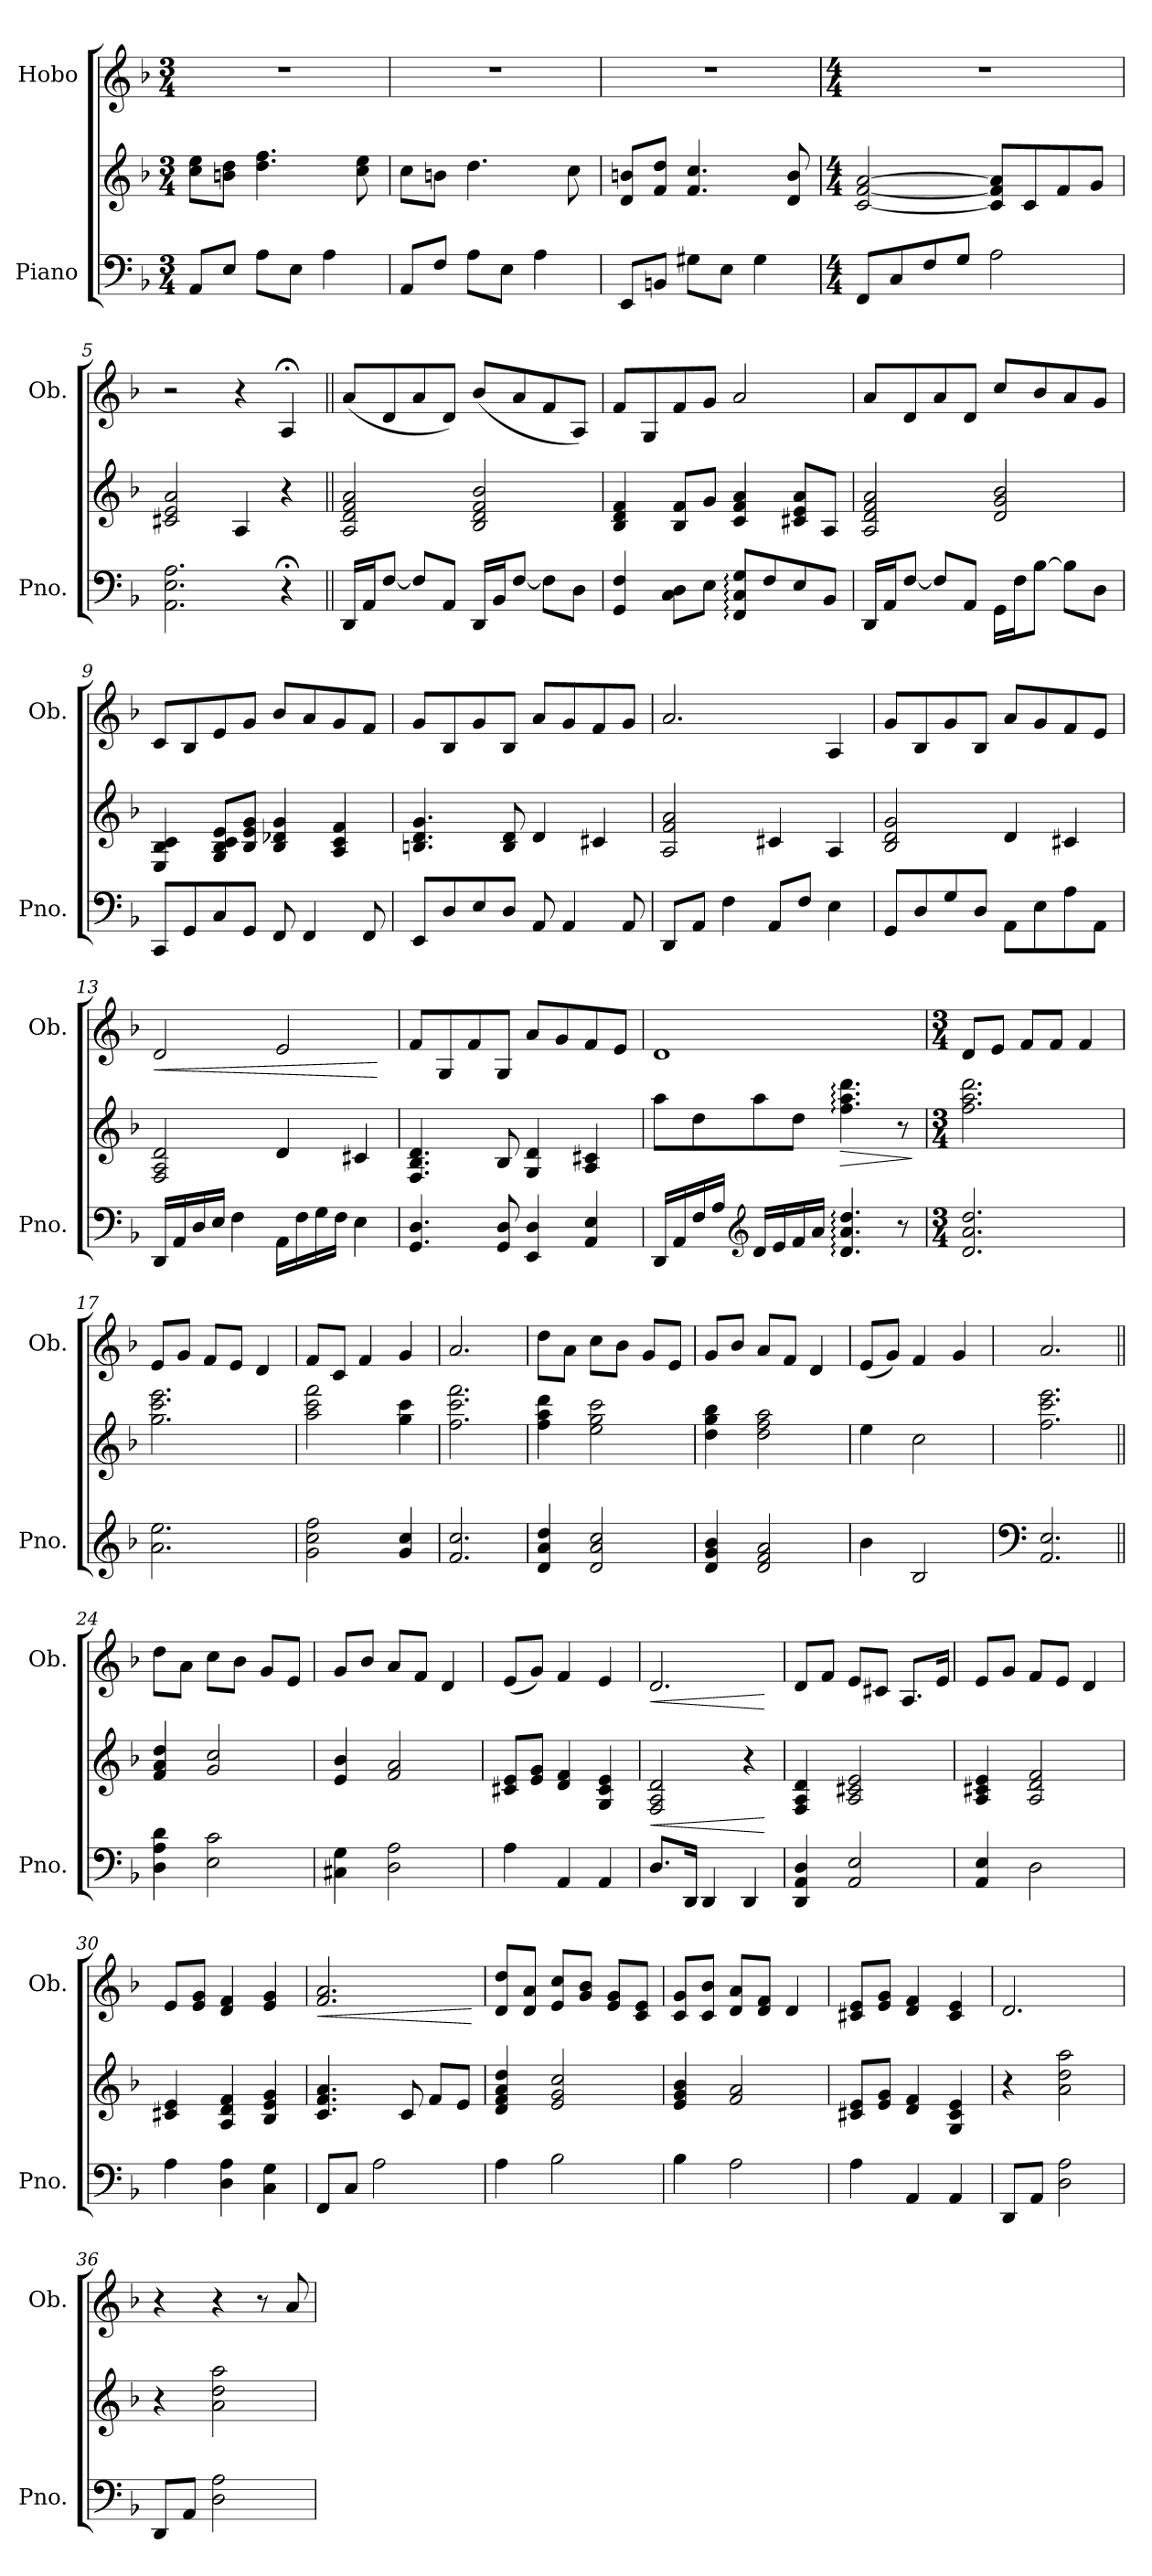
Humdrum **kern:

**kern	**kern	**dynam	**kern	**dynam
*part2	*part2	*part2	*part1	*part1
*staff3	*staff2	*staff2/3	*staff1	*staff1
*I"Piano	*	*	*I"Hobo	*
*I'Pno.	*	*	*I'Ob.	*
*clefF4	*clefG2	*	*clefG2	*
*k[b-]	*k[b-]	*	*k[b-]	*
*M3/4	*M3/4	*	*M3/4	*
*MM60	*MM60	*	*MM60	*
=1	=1	=1	=1	=1
8AA/L	8cc\ 8ee\L	.	2.r	.
8E/J	8bn\ 8dd\J	.	.	.
8A\L	4.dd\ 4.ff\	.	.	.
8E\J	.	.	.	.
4A\	.	.	.	.
.	8cc\ 8ee\	.	.	.
=2	=2	=2	=2	=2
8AA/L	8cc\L	.	2.r	.
8F/J	8bn\J	.	.	.
8A\L	4.dd\	.	.	.
8E\J	.	.	.	.
4A\	.	.	.	.
.	8cc\	.	.	.
=3	=3	=3	=3	=3
8EE/L	8d/ 8bn/L	.	2.r	.
8BBn/J	8f/ 8dd/J	.	.	.
8G#X\L	4.f/ 4.cc/	.	.	.
8E\J	.	.	.	.
4G#\	.	.	.	.
.	8d/ 8b/	.	.	.
=4	=4	=4	=4	=4
*M4/4	*M4/4	*	*M4/4	*
8FF/L	[2c/ [2f/ [2a/	.	1r	.
8C/	.	.	.	.
8F/	.	.	.	.
8G/J	.	.	.	.
2A\	8c/] 8f/] 8a/]L	.	.	.
.	8c/	.	.	.
.	8f/	.	.	.
.	8g/J	.	.	.
=5	=5	=5	=5	=5
2.AA\ 2.E\ 2.A\	2c#X/ 2e/ 2a/	.	2r	.
.	4A/	.	4r	.
4r;<	4r	.	4A;</	.
!!LO:LB:g=z
=6||	=6||	=6||	=6||	=6||
*	*	*	*MM52	*
16DD/LL	2A/ 2d/ 2f/ 2a/	.	(8a/L	.
16AA/J	.	.	.	.
[8F/J	.	.	8d/	.
8F/L]	.	.	8a/	.
8AA/J	.	.	8d/J)	.
16DD/LL	2B-/ 2d/ 2f/ 2b-/	.	(8b-/L	.
16BB-/J	.	.	.	.
[8F/J	.	.	8a/	.
8F\L]	.	.	8f/	.
8D\J	.	.	8A/J)	.
=7	=7	=7	=7	=7
4GG/ 4F/	4B-/ 4d/ 4f/	.	8f/L	.
.	.	.	8G/	.
8C\ 8D\L	8B-/ 8f/L	.	8f/	.
8E\J	8g/J	.	8g/J	.
8FF/: 8C/: 8G/:L	4c/ 4f/ 4a/	.	2a/	.
8F/	.	.	.	.
8E/	8c#X/ 8e/ 8a/L	.	.	.
8BB-/J	8A/J	.	.	.
=8	=8	=8	=8	=8
16DD/LL	2A/ 2d/ 2f/ 2a/	.	8a/L	.
16AA/J	.	.	.	.
[8F/J	.	.	8d/	.
8F/L]	.	.	8a/	.
8AA/J	.	.	8d/J	.
16GG\LL	2d/ 2g/ 2b-/	.	8cc/L	.
16F\J	.	.	.	.
[8B-\J	.	.	8b-/	.
8B-\L]	.	.	8a/	.
8D\J	.	.	8g/J	.
=9	=9	=9	=9	=9
8CC/L	4E/ 4B-/ 4c/	.	8c/L	.
8GG/	.	.	8B-/	.
8C/	8G/ 8B-/ 8c/ 8e/L	.	8e/	.
8GG/J	8B-/ 8e/ 8g/J	.	8g/J	.
8FF/	4B-/ 4d-X/ 4g/	.	8b-/L	.
4FF/	.	.	8a/	.
.	4A/ 4c/ 4f/	.	8g/	.
8FF/	.	.	8f/J	.
!!LO:LB:g=z
=10	=10	=10	=10	=10
8EE/L	4.Bn/ 4.d/ 4.g/	.	8g/L	.
8D/	.	.	8B-/	.
8E/	.	.	8g/	.
8D/J	8B/ 8d/	.	8B-/J	.
8AA/	4d/	.	8a/L	.
4AA/	.	.	8g/	.
.	4c#X/	.	8f/	.
8AA/	.	.	8g/J	.
=11	=11	=11	=11	=11
8DD/L	2A/ 2f/ 2a/	.	2.a/	.
8AA/J	.	.	.	.
4F\	.	.	.	.
8AA/L	4c#X/	.	.	.
8F/J	.	.	.	.
4E\	4A/	.	4A/	.
=12	=12	=12	=12	=12
8GG/L	2B-/ 2d/ 2g/	.	8g/L	.
8D/	.	.	8B-/	.
8G/	.	.	8g/	.
8D/J	.	.	8B-/J	.
8AA\L	4d/	.	8a/L	.
8E\	.	.	8g/	.
8A\	4c#X/	.	8f/	.
8AA\J	.	.	8e/J	.
=13	=13	=13	=13	=13
!	!	!	!	!LO:HP:b
16DD/LL	2F/ 2A/ 2d/	.	2d/	<
16AA/	.	.	.	.
16D/	.	.	.	.
16E/JJ	.	.	.	.
4F\	.	.	.	.
16AA\LL	4d/	.	2e/	.
16F\	.	.	.	.
16G\	.	.	.	.
16F\JJ	.	.	.	.
4E\	4c#X/	.	.	.
.	.	.	.	[
!!LO:LB:g=z
=14	=14	=14	=14	=14
4.GG/ 4.D/	4.F/ 4.B-/ 4.d/	.	8f/L	.
.	.	.	8G/	.
.	.	.	8f/	.
8GG/ 8D/	8B-/	.	8G/J	.
4EE/ 4D/	4G/ 4d/	.	8a/L	.
.	.	.	8g/	.
4AA/ 4E/	4A/ 4c#X/	.	8f/	.
.	.	.	8e/J	.
=15	=15	=15	=15	=15
16DD/LL	8aa\L	.	1d	.
16AA/	.	.	.	.
16F/	8dd\	.	.	.
16A/JJ	.	.	.	.
*clefG2	*	*	*	*
16d/LL	8aa\	.	.	.
16e/	.	.	.	.
16f/	8dd\J	.	.	.
16a/JJ	.	.	.	.
!	!	!LO:HP:b	!	!
4.d/: 4.a/: 4.dd/:	4.ff\: 4.aa\: 4.ddd\:	>	.	.
8r	8r	.	.	.
.	.	]	.	.
=16	=16	=16	=16	=16
*M3/4	*M3/4	*	*M3/4	*
*	*	*	*MM80	*
2.d/ 2.a/ 2.dd/	2.ff\ 2.aa\ 2.ddd\	.	8d/L	.
.	.	.	8e/J	.
.	.	.	8f/L	.
.	.	.	8f/J	.
.	.	.	4f/	.
=17	=17	=17	=17	=17
2.a\ 2.ee\	2.gg\ 2.ccc\ 2.eee\	.	8e/L	.
.	.	.	8g/J	.
.	.	.	8f/L	.
.	.	.	8e/J	.
.	.	.	4d/	.
=18	=18	=18	=18	=18
2g\ 2cc\ 2ff\	2aa\ 2ccc\ 2fff\	.	8f/L	.
.	.	.	8c/J	.
.	.	.	4f/	.
4g/ 4cc/	4gg\ 4ccc\	.	4g/	.
=19	=19	=19	=19	=19
2.f/ 2.cc/	2.ff\ 2.ccc\ 2.fff\	.	2.a/	.
!!LO:PB:g=z
=20	=20	=20	=20	=20
4d/ 4a/ 4dd/	4ff\ 4aa\ 4ddd\	.	8dd\L	.
.	.	.	8a\J	.
2d/ 2a/ 2cc/	2ee\ 2gg\ 2ccc\	.	8cc\L	.
.	.	.	8b-\J	.
.	.	.	8g/L	.
.	.	.	8e/J	.
=21	=21	=21	=21	=21
4d/ 4g/ 4b-/	4dd\ 4gg\ 4bb-\	.	8g/L	.
.	.	.	8b-/J	.
2d/ 2f/ 2a/	2dd\ 2ff\ 2aa\	.	8a/L	.
.	.	.	8f/J	.
.	.	.	4d/	.
=22	=22	=22	=22	=22
4b-\	4ee\	.	(8e/L	.
.	.	.	8g/J)	.
2B-/	2cc\	.	4f/	.
.	.	.	4g/	.
=23	=23	=23	=23	=23
*clefF4	*	*	*	*
2.AA/ 2.E/	2.ff\ 2.ccc\ 2.eee\	.	2.a/	.
=24||	=24||	=24||	=24||	=24||
4D\ 4A\ 4d\	4f/ 4a/ 4dd/	.	8dd\L	.
.	.	.	8a\J	.
2E\ 2c\	2g/ 2cc/	.	8cc\L	.
.	.	.	8b-\J	.
.	.	.	8g/L	.
.	.	.	8e/J	.
=25	=25	=25	=25	=25
4C#X\ 4G\	4e/ 4b-/	.	8g/L	.
.	.	.	8b-/J	.
2D\ 2A\	2f/ 2a/	.	8a/L	.
.	.	.	8f/J	.
.	.	.	4d/	.
=26	=26	=26	=26	=26
4A\	8c#X/ 8e/L	.	(8e/L	.
.	8e/ 8g/J	.	8g/J)	.
4AA/	4d/ 4f/	.	4f/	.
4AA/	4G/ 4c#/ 4e/	.	4e/	.
!!LO:LB:g=z
=27	=27	=27	=27	=27
!	!	!LO:HP:b	!	!LO:HP:b
8.D/L	2F/ 2A/ 2d/	<	2.d/	<
16DD/Jk	.	.	.	.
4DD/	.	.	.	.
4DD/	4r	.	.	.
.	.	[	.	[
=28	=28	=28	=28	=28
4DD/ 4AA/ 4D/	4F/ 4A/ 4d/	.	8d/L	.
.	.	.	8f/J	.
2AA/ 2E/	2A/ 2c#X/ 2e/	.	8e/L	.
.	.	.	8c#X/J	.
.	.	.	8.A/L	.
.	.	.	16e/Jk	.
=29	=29	=29	=29	=29
4AA/ 4E/	4A/ 4c#X/ 4e/	.	8e/L	.
.	.	.	8g/J	.
2D\	2A/ 2d/ 2f/	.	8f/L	.
.	.	.	8e/J	.
.	.	.	4d/	.
=30	=30	=30	=30	=30
4A\	4c#X/ 4e/	.	8e/L	.
.	.	.	8e/ 8g/J	.
4D\ 4A\	4A/ 4d/ 4f/	.	4d/ 4f/	.
4C\ 4G\	4B-/ 4e/ 4g/	.	4e/ 4g/	.
=31	=31	=31	=31	=31
!	!	!	!	!LO:HP:b
8FF/L	4.c/ 4.f/ 4.a/	.	2.f/ 2.a/	<
8C/J	.	.	.	.
2A\	.	.	.	.
.	8c/	.	.	.
.	8f/L	.	.	.
.	8e/J	.	.	.
.	.	.	.	[
=32	=32	=32	=32	=32
4A\	4d/ 4f/ 4a/ 4dd/	.	8d/ 8dd/L	.
.	.	.	8d/ 8a/J	.
2B-\	2e/ 2g/ 2cc/	.	8e/ 8cc/L	.
.	.	.	8g/ 8b-/J	.
.	.	.	8e/ 8g/L	.
.	.	.	8c/ 8e/J	.
!!LO:LB:g=z
=33	=33	=33	=33	=33
4B-\	4e/ 4g/ 4b-/	.	8c/ 8g/L	.
.	.	.	8c/ 8b-/J	.
2A\	2f/ 2a/	.	8d/ 8a/L	.
.	.	.	8d/ 8f/J	.
.	.	.	4d/	.
=34	=34	=34	=34	=34
4A\	8c#X/ 8e/L	.	8c#X/ 8e/L	.
.	8e/ 8g/J	.	8e/ 8g/J	.
4AA/	4d/ 4f/	.	4d/ 4f/	.
4AA/	4G/ 4c#/ 4e/	.	4c#/ 4e/	.
=35	=35	=35	=35	=35
8DD/L	4r	.	2.d/	.
8AA/J	.	.	.	.
2D\ 2A\	2a\ 2dd\ 2aa\	.	.	.
=36	=36	=36	=36	=36
8DD/L	4r	.	4r	.
8AA/J	.	.	.	.
2D\ 2A\	2a\ 2dd\ 2aa\	.	4r	.
.	.	.	8r	.
.	.	.	8a/	.
=	=	=	=	=
*-	*-	*-	*-	*-
